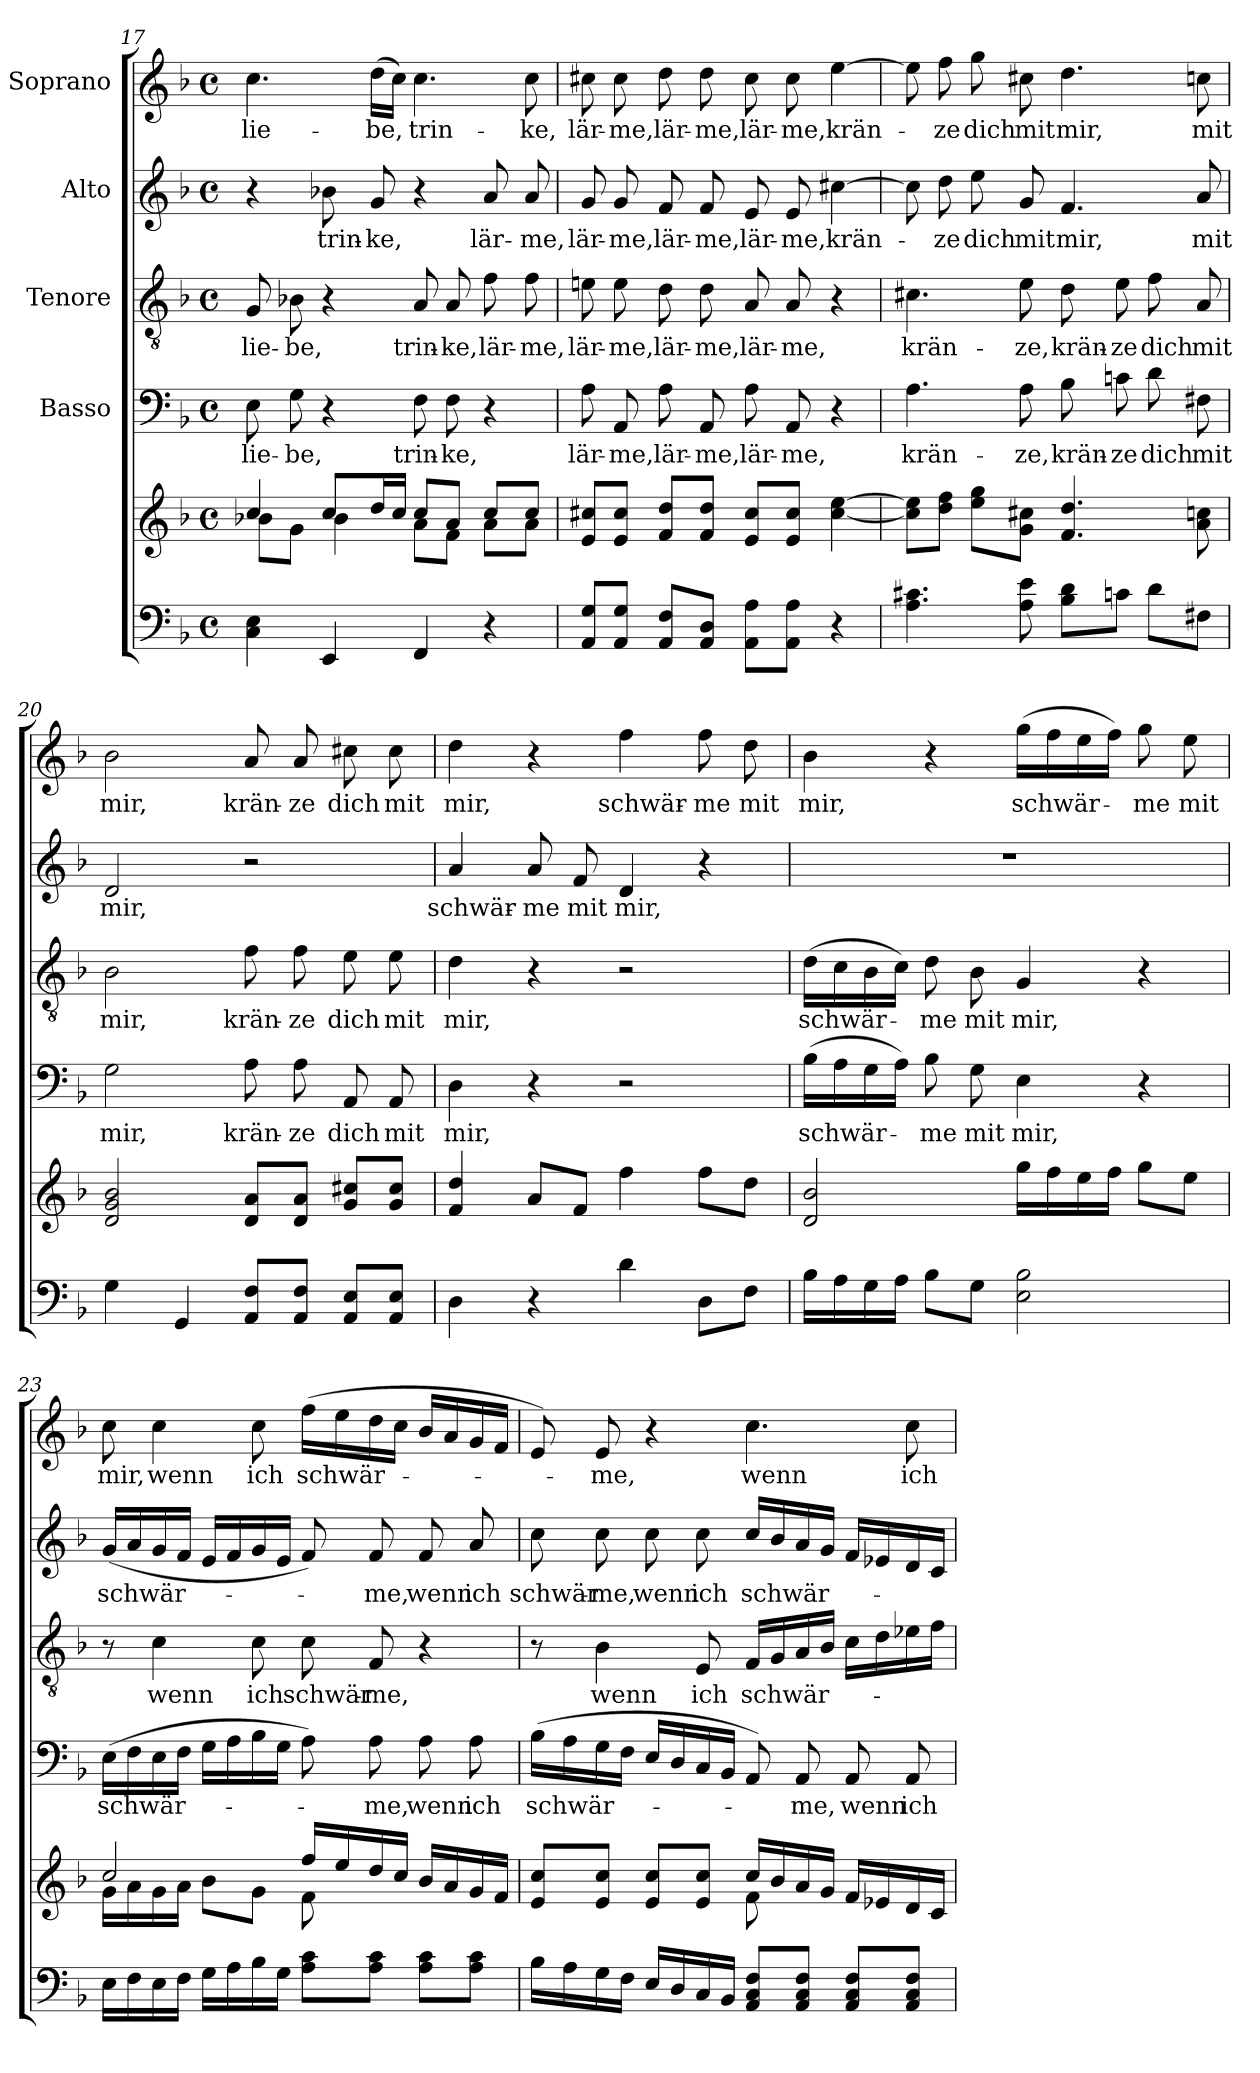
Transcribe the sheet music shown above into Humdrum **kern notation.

**kern	**kern	**kern	**text	**kern	**text	**kern	**text	**kern	**text
*part6	*part5	*part4	*part4	*part3	*part3	*part2	*part2	*part1	*part1
*staff6	*staff5	*staff4	*staff4	*staff3	*staff3	*staff2	*staff2	*staff1	*staff1
*	*	*I"Basso	*	*I"Tenore	*	*I"Alto	*	*I"Soprano	*
!!LO:PB:g=z
*clefF4	*clefG2	*clefF4	*	*clefGv2	*	*clefG2	*	*clefG2	*
*k[b-]	*k[b-]	*k[b-]	*	*k[b-]	*	*k[b-]	*	*k[b-]	*
*F:	*F:	*F:	*	*F:	*	*F:	*	*F:	*
*M4/4	*M4/4	*M4/4	*	*M4/4	*	*M4/4	*	*M4/4	*
*met(c)	*met(c)	*met(c)	*	*met(c)	*	*met(c)	*	*met(c)	*
=17	=17	=17	=17	=17	=17	=17	=17	=17	=17
*	*^	*	*	*	*	*	*	*	*
4C\ 4E\	4cc/	8b-X\L	8E\	lie-	8G/	lie-	4r	.	4.cc\	lie-
.	.	8g\J	8G\	-be,	8B-X\	-be,	.	.	.	.
4EE/	8cc/L	4b-\	4r	.	4r	.	8b-X\	trin-	.	.
.	16dd/L	.	.	.	.	.	8g/	-ke,	(16dd\LL	-be,
.	16cc/JJ	.	.	.	.	.	.	.	16cc\JJ)	.
4FF/	8cc/L	8a\L	8F\	trin-	8A/	trin-	4r	.	4.cc\	trin-
.	8a/J	8f\J	8F\	-ke,	8A/	-ke,	.	.	.	.
4r	8cc/L	8a\L	4r	.	8f\	lär-	8a/	lär-	.	.
.	8cc/J	8a\J	.	.	8f\	-me,	8a/	-me,	8cc\	-ke,
*	*v	*v	*	*	*	*	*	*	*	*
=18	=18	=18	=18	=18	=18	=18	=18	=18	=18
8AA/ 8G/L	8e/ 8cc#X/L	8A\	lär-	8en\	lär-	8g/	lär-	8cc#X\	lär-
8AA/ 8G/J	8e/ 8cc#/J	8AA/	-me,	8e\	-me,	8g/	-me,	8cc#\	-me,
8AA/ 8F/L	8f/ 8dd/L	8A\	lär-	8d\	lär-	8f/	lär-	8dd\	lär-
8AA/ 8D/J	8f/ 8dd/J	8AA/	-me,	8d\	-me,	8f/	-me,	8dd\	-me,
8AA\ 8A\L	8e/ 8cc#/L	8A\	lär-	8A/	lär-	8e/	lär-	8cc#\	lär-
8AA\ 8A\J	8e/ 8cc#/J	8AA/	-me,	8A/	-me,	8e/	-me,	8cc#\	-me,
4r	[4cc#\ [4ee\	4r	.	4r	.	[4cc#X\	krän-	[4ee\	krän-
=19	=19	=19	=19	=19	=19	=19	=19	=19	=19
4.A\ 4.c#X\	8cc#\] 8ee\]L	4.A\	krän-	4.c#X\	krän-	8cc#\]	.	8ee\]	.
.	8dd\ 8ff\J	.	.	.	.	8dd\	-ze	8ff\	-ze
.	8ee\ 8gg\L	.	.	.	.	8ee\	dich	8gg\	dich
8A\ 8e\	8g\ 8cc#X\J	8A\	-ze,	8e\	-ze,	8g/	mit	8cc#X\	mit
8B-\ 8d\L	4.f/ 4.dd/	8B-\	krän-	8d\	krän-	4.f/	mir,	4.dd\	mir,
8cn\J	.	8cn\	-ze	8e\	-ze	.	.	.	.
8d\L	.	8d\	dich	8f\	dich	.	.	.	.
8F#X\J	8a\ 8ccn\	8F#X\	mit	8A/	mit	8a/	mit	8ccn\	mit
!!LO:LB:g=z
=20	=20	=20	=20	=20	=20	=20	=20	=20	=20
4G\	2d/ 2g/ 2b-/	2G\	mir,	2B-\	mir,	2d/	mir,	2b-\	mir,
4GG/	.	.	.	.	.	.	.	.	.
8AA/ 8F/L	8d/ 8a/L	8A\	krän-	8f\	krän-	2r	.	8a/	krän-
8AA/ 8F/J	8d/ 8a/J	8A\	-ze	8f\	-ze	.	.	8a/	-ze
8AA/ 8E/L	8g/ 8cc#X/L	8AA/	dich	8e\	dich	.	.	8cc#X\	dich
8AA/ 8E/J	8g/ 8cc#/J	8AA/	mit	8e\	mit	.	.	8cc#\	mit
=21	=21	=21	=21	=21	=21	=21	=21	=21	=21
4D\	4f/ 4dd/	4D\	mir,	4d\	mir,	4a/	schwär-	4dd\	mir,
4r	8a/L	4r	.	4r	.	8a/	-me	4r	.
.	8f/J	.	.	.	.	8f/	mit	.	.
4d\	4ff\	2r	.	2r	.	4d/	mir,	4ff\	schwär-
8D\L	8ff\L	.	.	.	.	4r	.	8ff\	-me
8F\J	8dd\J	.	.	.	.	.	.	8dd\	mit
=22	=22	=22	=22	=22	=22	=22	=22	=22	=22
16B-\LL	2d/ 2b-/	(16B-\LL	schwär-	(16d\LL	schwär-	1r	.	4b-\	mir,
16A\	.	16A\	.	16c\	.	.	.	.	.
16G\	.	16G\	.	16B-\	.	.	.	.	.
16A\JJ	.	16A\JJ)	.	16c\JJ)	.	.	.	.	.
8B-\L	.	8B-\	-me	8d\	-me	.	.	4r	.
8G\J	.	8G\	mit	8B-\	mit	.	.	.	.
2E\ 2B-\	16gg\LL	4E\	mir,	4G/	mir,	.	.	(16gg\LL	schwär-
.	16ff\	.	.	.	.	.	.	16ff\	.
.	16ee\	.	.	.	.	.	.	16ee\	.
.	16ff\JJ	.	.	.	.	.	.	16ff\JJ)	.
.	8gg\L	4r	.	4r	.	.	.	8gg\	-me
.	8ee\J	.	.	.	.	.	.	8ee\	mit
!!LO:PB:g=z
=23	=23	=23	=23	=23	=23	=23	=23	=23	=23
*	*^	*	*	*	*	*	*	*	*
16E\LL	2cc/	16g\LL	(16E\LL	schwär-	8r	.	(16g/LL	schwär-	8cc\	mir,
16F\	.	16a\	16F\	.	.	.	16a/	.	.	.
16E\	.	16g\	16E\	.	4c\	wenn	16g/	.	4cc\	wenn
16F\JJ	.	16a\JJ	16F\JJ	.	.	.	16f/JJ	.	.	.
16G\LL	.	8b-\L	16G\LL	.	.	.	16e/LL	.	.	.
16A\	.	.	16A\	.	.	.	16f/	.	.	.
16B-\	.	8g\J	16B-\	.	8c\	ich	16g/	.	8cc\	ich
16G\JJ	.	.	16G\JJ	.	.	.	16e/JJ	.	.	.
8A\ 8c\L	16ff/LL	8f\	8A\)	.	8c\	schwär-	8f/)	.	(16ff\LL	schwär-
.	16ee/	.	.	.	.	.	.	.	16ee\	.
8A\ 8c\J	16dd/	4ryy	8A\	-me,	8F/	-me,	8f/	-me,	16dd\	.
.	16cc/JJ	.	.	.	.	.	.	.	16cc\JJ	.
8A\ 8c\L	16b-/LL	.	8A\	wenn	4r	.	8f/	wenn	16b-/LL	.
.	16a/	.	.	.	.	.	.	.	16a/	.
8A\ 8c\J	16g/	8ryy	8A\	ich	.	.	8a/	ich	16g/	.
.	16f/JJ	.	.	.	.	.	.	.	16f/JJ	.
=24	=24	=24	=24	=24	=24	=24	=24	=24	=24	=24
16B-\LL	8e/ 8cc/L	2ryy	(16B-\LL	schwär-	8r	.	8cc\	schwär-	8e/)	.
16A\	.	.	16A\	.	.	.	.	.	.	.
16G\	8e/ 8cc/J	.	16G\	.	4B-\	wenn	8cc\	-me,	8e/	-me,
16F\JJ	.	.	16F\JJ	.	.	.	.	.	.	.
16E/LL	8e/ 8cc/L	.	16E/LL	.	.	.	8cc\	wenn	4r	.
16D/	.	.	16D/	.	.	.	.	.	.	.
16C/	8e/ 8cc/J	.	16C/	.	8E/	ich	8cc\	ich	.	.
16BB-/JJ	.	.	16BB-/JJ	.	.	.	.	.	.	.
8AA/ 8C/ 8F/L	16cc/LL	8f\	8AA/)	.	16F/LL	schwär-	16cc/LL	schwär-	4.cc\	wenn
.	16b-/	.	.	.	16G/	.	16b-/	.	.	.
8AA/ 8C/ 8F/J	16a/	4ryy	8AA/	-me,	16A/	.	16a/	.	.	.
.	16g/JJ	.	.	.	16B-/JJ	.	16g/JJ	.	.	.
8AA/ 8C/ 8F/L	16f/LL	.	8AA/	wenn	16c\LL	.	16f/LL	.	.	.
.	16e-X/	.	.	.	16d\	.	16e-X/	.	.	.
8AA/ 8C/ 8F/J	16d/	8ryy	8AA/	ich	16e-X\	.	16d/	.	8cc\	ich
.	16c/JJ	.	.	.	16f\JJ	.	16c/JJ	.	.	.
*	*v	*v	*	*	*	*	*	*	*	*
=	=	=	=	=	=	=	=	=	=
*-	*-	*-	*-	*-	*-	*-	*-	*-	*-
